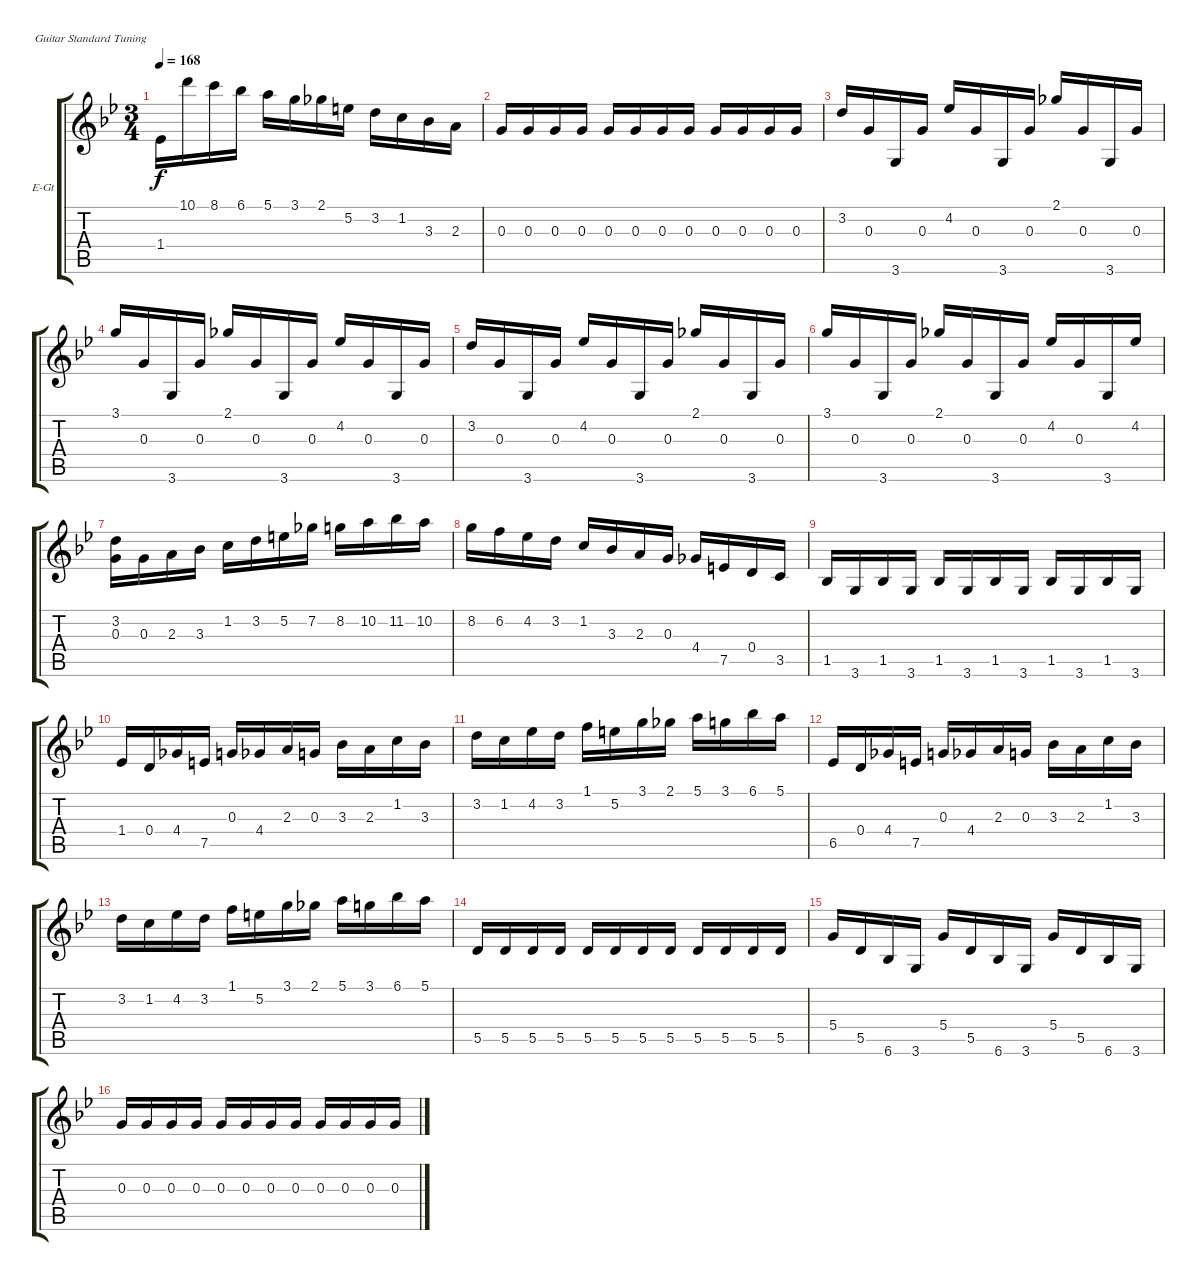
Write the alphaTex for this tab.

\defaultSystemsLayout 4
\bracketExtendMode groupsimilarinstruments
\firstSystemTrackNameOrientation horizontal
\otherSystemsTrackNameOrientation horizontal
\track ("Principale" "E-Gt") {instrument distortionguitar}
\staff {score tabs}
\tuning (E4 B3 G3 D3 A2 E2)
\ts (3 4)
\tempo 168
\clef g2
\ks gminor
1.4.16{dy f} 10.1.16 8.1.16 6.1.16 5.1.16 3.1.16 2.1.16 5.2.16 3.2.16 1.2.16 3.3.16 2.3.16 |
0.3.16 0.3.16 0.3.16 0.3.16 0.3.16 0.3.16 0.3.16 0.3.16 0.3.16 0.3.16 0.3.16 0.3.16 |
3.2.16 0.3.16 3.6.16 0.3.16 4.2.16 0.3.16 3.6.16 0.3.16 2.1.16 0.3.16 3.6.16 0.3.16 |
3.1.16 0.3.16 3.6.16 0.3.16 2.1.16 0.3.16 3.6.16 0.3.16 4.2.16 0.3.16 3.6.16 0.3.16 |
3.2.16 0.3.16 3.6.16 0.3.16 4.2.16 0.3.16 3.6.16 0.3.16 2.1.16 0.3.16 3.6.16 0.3.16 |
3.1.16 0.3.16 3.6.16 0.3.16 2.1.16 0.3.16 3.6.16 0.3.16 4.2.16 0.3.16 3.6.16 4.2.16 |
(3.2 0.3).16 0.3.16 2.3.16 3.3.16 1.2.16 3.2.16 5.2.16 7.2.16 8.2.16 10.2.16 11.2.16 10.2.16 |
8.2.16 6.2.16 4.2.16 3.2.16 1.2.16 3.3.16 2.3.16 0.3.16 4.4.16 7.5.16 0.4.16 3.5.16 |
1.5.16 3.6.16 1.5.16 3.6.16 1.5.16 3.6.16 1.5.16 3.6.16 1.5.16 3.6.16 1.5.16 3.6.16 |
1.4.16 0.4.16 4.4.16 7.5.16 0.3.16 4.4.16 2.3.16 0.3.16 3.3.16 2.3.16 1.2.16 3.3.16 |
3.2.16 1.2.16 4.2.16 3.2.16 1.1.16 5.2.16 3.1.16 2.1.16 5.1.16 3.1.16 6.1.16 5.1.16 |
6.5.16 0.4.16 4.4.16 7.5.16 0.3.16 4.4.16 2.3.16 0.3.16 3.3.16 2.3.16 1.2.16 3.3.16 |
3.2.16 1.2.16 4.2.16 3.2.16 1.1.16 5.2.16 3.1.16 2.1.16 5.1.16 3.1.16 6.1.16 5.1.16 |
5.5.16 5.5.16 5.5.16 5.5.16 5.5.16 5.5.16 5.5.16 5.5.16 5.5.16 5.5.16 5.5.16 5.5.16 |
5.4.16 5.5.16 6.6.16 3.6.16 5.4.16 5.5.16 6.6.16 3.6.16 5.4.16 5.5.16 6.6.16 3.6.16 |
0.3.16 0.3.16 0.3.16 0.3.16 0.3.16 0.3.16 0.3.16 0.3.16 0.3.16 0.3.16 0.3.16 0.3.16
